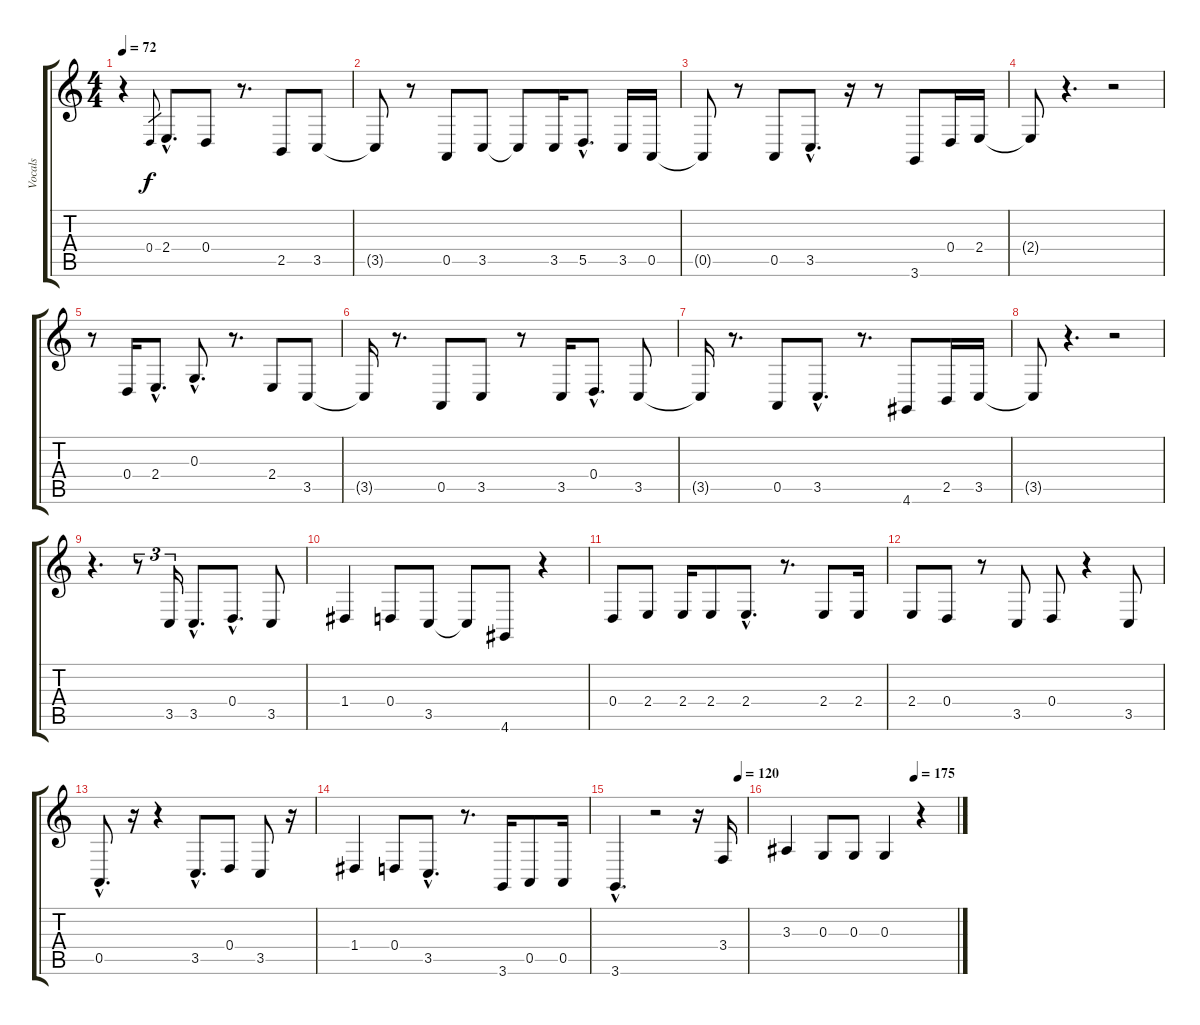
\track ("Vocals" "Vocals") {instrument lead1square}
\staff {score tabs}
\tuning (E4 B3 G3 D3 A2 E2) {hide}
\ts (4 4)
\tempo 72
\clef g2
\ks c
r.4{dy f instrument lead1square} 0.4.8{gr} 2.4{hac}.8{d} 0.4.8 r.8{d} 2.5.8 3.5.8 |
3.5{t}.8 r.8 0.5.8 3.5.8 3.5{t}.8 3.5.16 5.5{hac}.8{d} 3.5.16 0.5.16 |
0.5{t}.8 r.8 0.5.8 3.5{hac}.8{d} r.16 r.8 3.6.8 0.4.16 2.4.16 |
2.4{t}.8 r.4{d} r.2 |
r.8 0.4.16 2.4{hac}.8{d} 0.3{hac}.8{d} r.8{d} 2.4.8 3.5.8 |
3.5{t}.16 r.8{d} 0.5.8 3.5.8 r.8 3.5.16 0.4{hac}.8{d} 3.5.8 |
3.5{t}.16 r.8{d} 0.5.8 3.5{hac}.8{d} r.8{d} 4.6.8 2.5.16 3.5.16 |
3.5{t}.8 r.4{d} r.2 |
r.4{d} r.8{tu (3 2)} 3.5.16{tu (3 2)} 3.5{hac}.8{d} 0.4{hac}.8{d} 3.5.8 |
1.4.4 0.4.8 3.5.8 3.5{t}.8 4.6.8 r.4 |
0.4.8 2.4.8 2.4.16 2.4.8 2.4{hac}.8{d} r.8{d} 2.4.8 2.4.16 |
2.4.8 0.4.8 r.8 3.5.8 0.4.8 r.4 3.5.8 |
0.5{hac}.8{d} r.16 r.4 3.5{hac}.8{d} 0.4.8 3.5.8 r.16 |
1.4.4 0.4.8 3.5{hac}.8{d} r.8{d} 3.6.16 0.5.8 0.5.16 |
\tempo (120 0.9375)
3.6{hac}.4{d} r.2 r.16 3.4.16{instrument birdtweet} |
\tempo (175 0.75)
3.3.4 0.3.8 0.3.8 0.3.4 r.4
